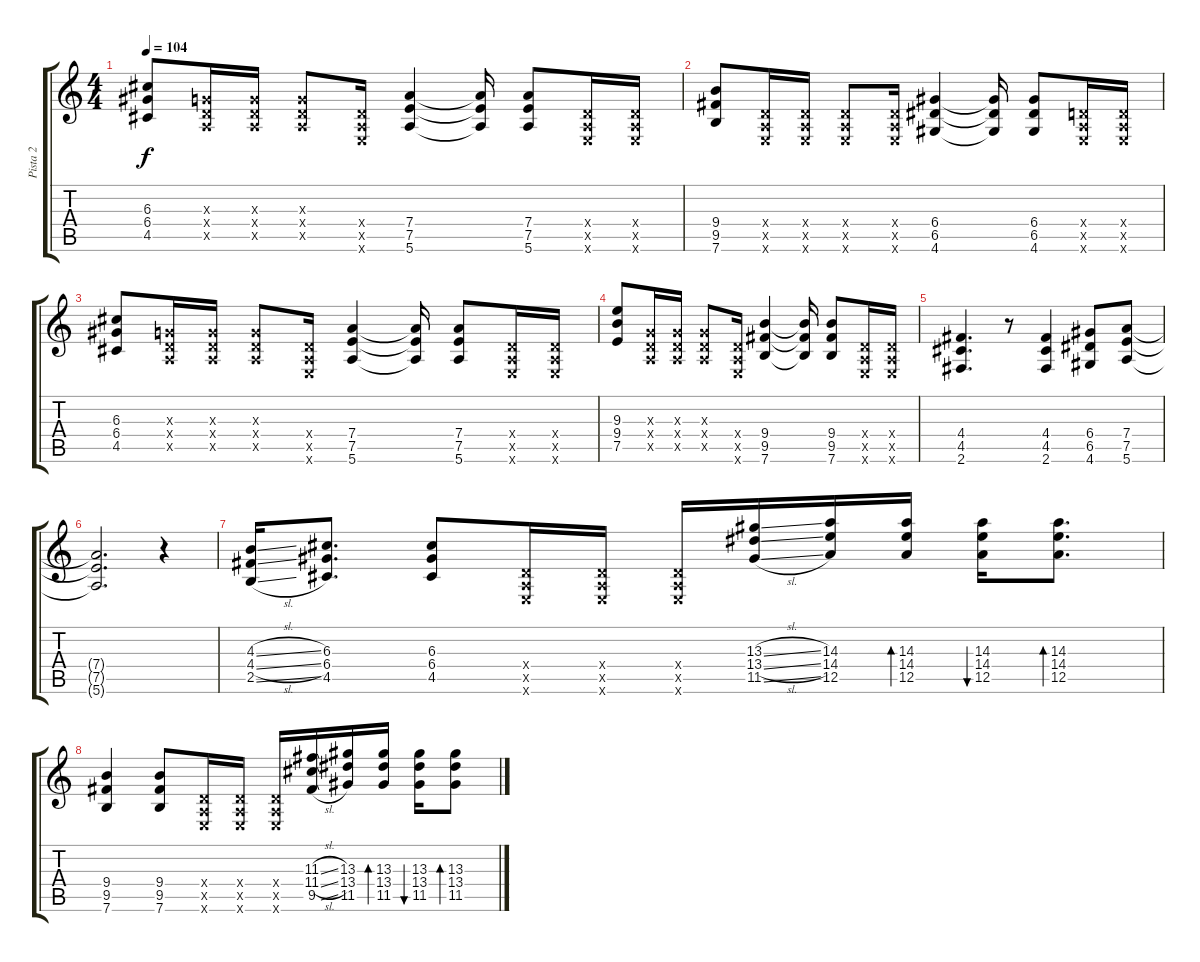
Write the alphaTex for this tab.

\track ("Pista 2" "Pista 2") {instrument overdrivenguitar}
\staff {score tabs}
\tuning (E4 B3 G3 D3 A2 E2) {hide}
\ts (4 4)
\tempo 104
\clef g2
\ks c
(6.3 6.4 4.5).8{dy f} (0.3{x} 0.4{x} 0.5{x}).16 (0.3{x} 0.4{x} 0.5{x}).16 (0.3{x} 0.4{x} 0.5{x}).8 (0.4{x} 0.5{x} 0.6{x}).16 (7.4 7.5 5.6).4 (7.4{t} 7.5{t} 5.6{t}).16 (7.4 7.5 5.6).8 (0.4{x} 0.5{x} 0.6{x}).16 (0.4{x} 0.5{x} 0.6{x}).16 |
(9.4 9.5 7.6).8 (0.4{x} 0.5{x} 0.6{x}).16 (0.4{x} 0.5{x} 0.6{x}).16 (0.4{x} 0.5{x} 0.6{x}).8 (0.4{x} 0.5{x} 0.6{x}).16 (6.4 6.5 4.6).4 (6.4{t} 6.5{t} 4.6{t}).16 (6.4 6.5 4.6).8 (0.4{x} 0.5{x} 0.6{x}).16 (0.4{x} 0.5{x} 0.6{x}).16 |
(6.3 6.4 4.5).8 (0.3{x} 0.4{x} 0.5{x}).16 (0.3{x} 0.4{x} 0.5{x}).16 (0.3{x} 0.4{x} 0.5{x}).8 (0.4{x} 0.5{x} 0.6{x}).16 (7.4 7.5 5.6).4 (7.4{t} 7.5{t} 5.6{t}).16 (7.4 7.5 5.6).8 (0.4{x} 0.5{x} 0.6{x}).16 (0.4{x} 0.5{x} 0.6{x}).16 |
(9.3 9.4 7.5).8 (0.3{x} 0.4{x} 0.5{x}).16 (0.3{x} 0.4{x} 0.5{x}).16 (0.3{x} 0.4{x} 0.5{x}).8 (0.4{x} 0.5{x} 0.6{x}).16 (9.4 9.5 7.6).4 (9.4{t} 9.5{t} 7.6{t}).16 (9.4 9.5 7.6).8 (0.4{x} 0.5{x} 0.6{x}).16 (0.4{x} 0.5{x} 0.6{x}).16 |
(4.4 4.5 2.6).4{d} r.8 (4.4 4.5 2.6).4 (6.4 6.5 4.6).8 (7.4 7.5 5.6).8 |
(7.4{t} 7.5{t} 5.6{t}).2{d} r.4 |
(4.3{sl} 4.4{sl} 2.5{sl}).16 (6.3 6.4 4.5).8{d} (6.3 6.4 4.5).8 (0.4{x} 0.5{x} 0.6{x}).16 (0.4{x} 0.5{x} 0.6{x}).16 (0.4{x} 0.5{x} 0.6{x}).16 (13.3{sl} 13.4{sl} 11.5{sl}).16 (14.3 14.4 12.5).16 (14.3 14.4 12.5).16{bd 60} (14.3 14.4 12.5).16{bu 60} (14.3 14.4 12.5).8{d bd 60} |
(9.4 9.5 7.6).4 (9.4 9.5 7.6).8 (0.4{x} 0.5{x} 0.6{x}).16 (0.4{x} 0.5{x} 0.6{x}).16 (0.4{x} 0.5{x} 0.6{x}).16 (11.3{sl} 11.4{sl} 9.5{sl}).16 (13.3 13.4 11.5).16 (13.3 13.4 11.5).16{bd 60} (13.3 13.4 11.5).16{bu 60} (13.3 13.4 11.5).8{bd 60}
